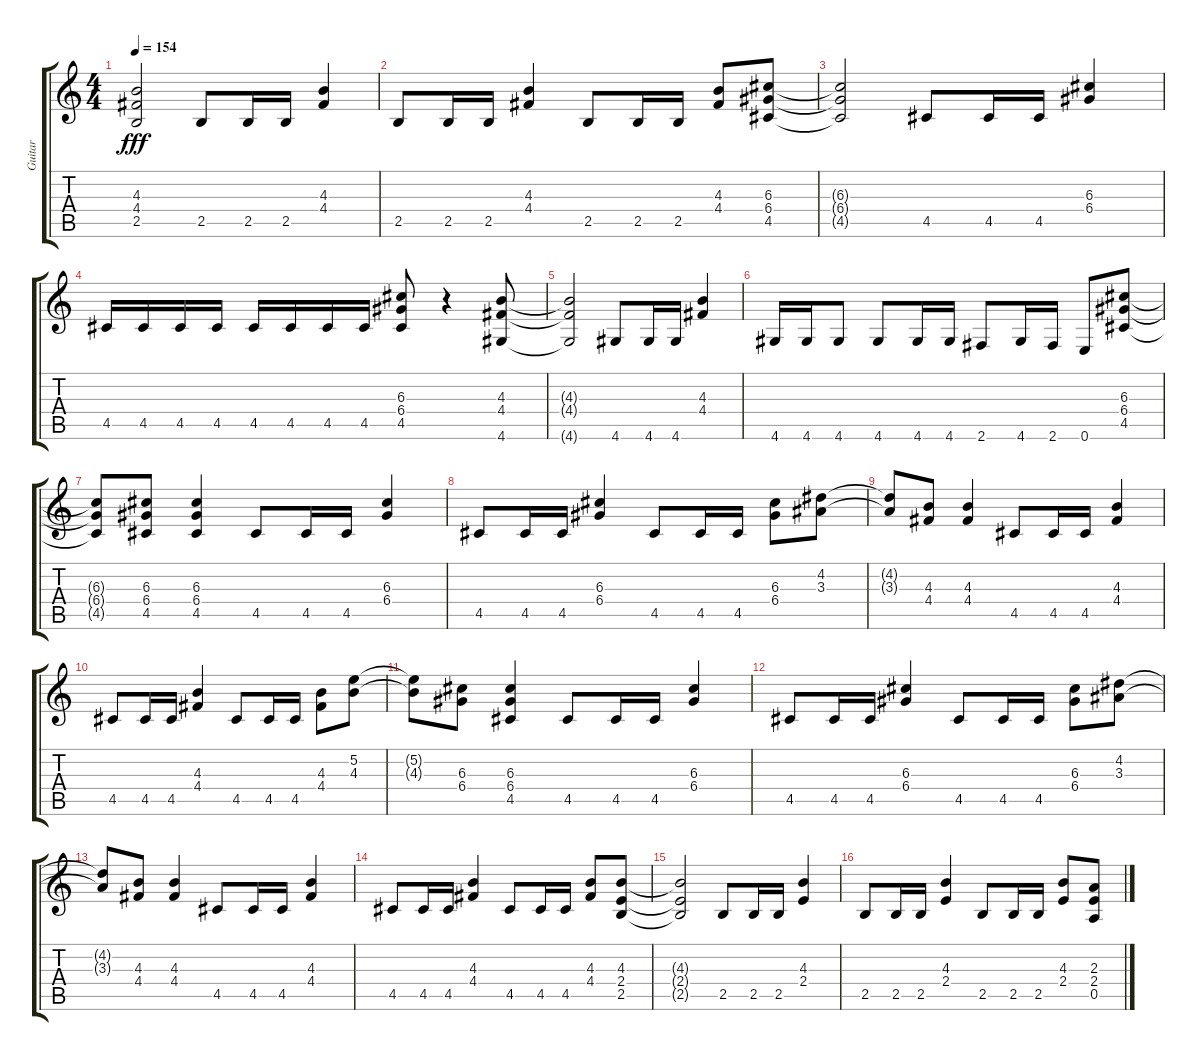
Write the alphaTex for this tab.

\track ("Guitar" "Guitar") {instrument distortionguitar}
\staff {score tabs}
\tuning (E4 B3 G3 D3 A2 E2) {hide}
\ts (4 4)
\tempo 154
\clef g2
\ks c
(4.3{t} 4.4{t} 2.5{t}).2{dy fff} 2.5.8 2.5.16 2.5.16 (4.3 4.4).4 |
2.5.8 2.5.16 2.5.16 (4.3 4.4).4 2.5.8 2.5.16 2.5.16 (4.3 4.4).8 (6.3 6.4 4.5).8 |
(6.3{t} 6.4{t} 4.5{t}).2 4.5.8 4.5.16 4.5.16 (6.3 6.4).4 |
4.5.16 4.5.16 4.5.16 4.5.16 4.5.16 4.5.16 4.5.16 4.5.16 (6.3 6.4 4.5).8 r.4 (4.3 4.4 4.6).8 |
(4.3{t} 4.4{t} 4.6{t}).2 4.6.8 4.6.16 4.6.16 (4.3 4.4).4 |
4.6.16 4.6.16 4.6.8 4.6.8 4.6.16 4.6.16 2.6.8 4.6.16 2.6.16 0.6.8 (6.3 6.4 4.5).8 |
(6.3{t} 6.4{t} 4.5{t}).8 (6.3 6.4 4.5).8 (6.3 6.4 4.5).4 4.5.8 4.5.16 4.5.16 (6.3 6.4).4 |
4.5.8 4.5.16 4.5.16 (6.3 6.4).4 4.5.8 4.5.16 4.5.16 (6.3 6.4).8 (4.2 3.3).8 |
(4.2{t} 3.3{t}).8 (4.3 4.4).8 (4.3 4.4).4 4.5.8 4.5.16 4.5.16 (4.3 4.4).4 |
4.5.8 4.5.16 4.5.16 (4.3 4.4).4 4.5.8 4.5.16 4.5.16 (4.3 4.4).8 (5.2 4.3).8 |
(5.2{t} 4.3{t}).8 (6.3 6.4).8 (6.3 6.4 4.5).4 4.5.8 4.5.16 4.5.16 (6.3 6.4).4 |
4.5.8 4.5.16 4.5.16 (6.3 6.4).4 4.5.8 4.5.16 4.5.16 (6.3 6.4).8 (4.2 3.3).8 |
(4.2{t} 3.3{t}).8 (4.3 4.4).8 (4.3 4.4).4 4.5.8 4.5.16 4.5.16 (4.3 4.4).4 |
4.5.8 4.5.16 4.5.16 (4.3 4.4).4 4.5.8 4.5.16 4.5.16 (4.3 4.4).8 (4.3 2.4 2.5).8 |
(4.3{t} 2.4{t} 2.5{t}).2 2.5.8 2.5.16 2.5.16 (4.3 2.4).4 |
2.5.8 2.5.16 2.5.16 (4.3 2.4).4 2.5.8 2.5.16 2.5.16 (4.3 2.4).8 (2.3 2.4 0.5).8
